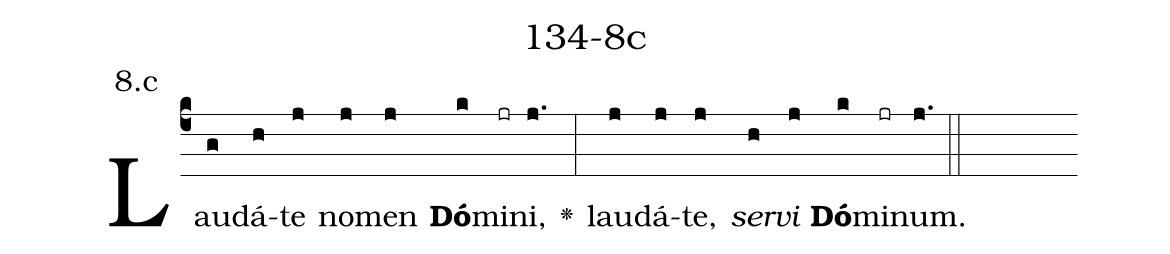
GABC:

name: 134-8c;
annotation: 8.c;
%%
(c4)Lau(g)dá(h)te(j) no(j)men(j) <b>Dó</b>(k)mi(jr)ni,(j.) <v>\greheightstar</v>(:) lau(j)dá(j)te,(j) <i>ser</i>(h)<i>vi</i>(j) <b>Dó</b>(k)mi(jr)num.(j.) (::)


%E(j) u(j) o(h) u(j) a(k) e.(j.) (::)
